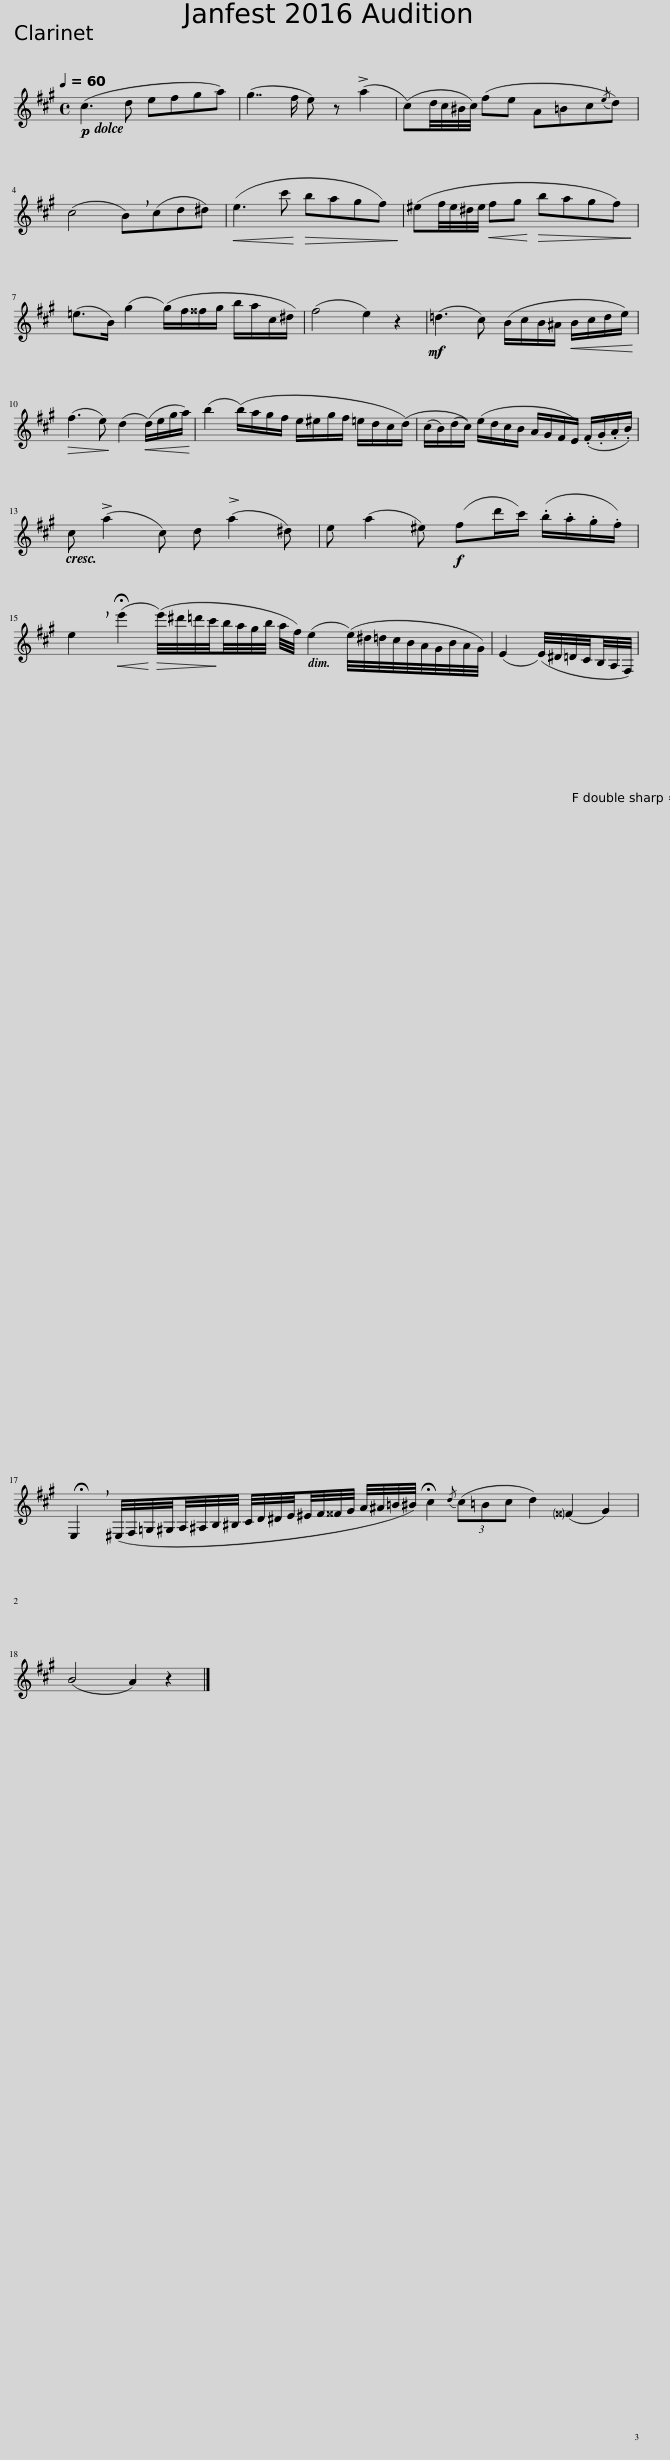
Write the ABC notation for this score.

X:1
L:1/8
Q:1/4=60
M:4/4
I:linebreak $
K:none
V:1 treble transpose=-2
V:1
[K:A]!p! (c3 d efga) | (g7/2 f/ e) z (!>!a2 | (c)d/4c/4^B/4c/4) (fe A=Bc{/e}d) |$ (c4 !breath!B)(cd^d) |!<(! (e3 c'!>(! bagf)!<)!!>)! | %5
 (^ef/4e/4^d/4e/4!<(! fg!>(! bagf)!<)!!>)! |$ (=e>B) (g2 (g/)f/^^f/g/ b/a/c/^d/) | (f4 e2) z2 |!mf! (=d3 c) (B/c/B/^A/!<(! B/c/d/e/)!<)! |$!>(! (f3!>)! e) (d2!<(! (d/)e/g/a/)!<)! | %10
 (b2 (b/)a/g/f/ e/^e/g/f/ =e/d/c/(d/) | (c/B/)(d/c/)) (e/d/c/B/ A/G/F/E/) (.F/.G/.A/.B/) |$ c (!>!a2 c) d (!>!a2 ^d) | e (a2 ^e)!f! (fd'/c'/) (.b/.a/.g/.f/) |$ !breath!e2!<(! (!fermata!e'2!<)!!>(! (e'/4)^d'/4=d'/4c'/4b/4a/4g/4b/4 a/4f/4) (e2 (e/4)^d/4=d/4c/4B/4A/4G/4B/4A/4G/4)!>)! | %15
 (E2 (E/4)^D/4=D/4C/4B,/4A,/4F,/4) |$ !breath!!fermata!E,2 (^E,/4F,/4=G,/4^G,/4A,/4^A,/4B,/4^B,/4 C/4D/4^D/4E/4^E/4F/4^^F/4G/4 A/4^A/4=B/4^B/4) !fermata!c2{/d} (3(c=Bc d2) (!courtesy!^^F2 G2) |$ (B4 A2) z2 |] %18
